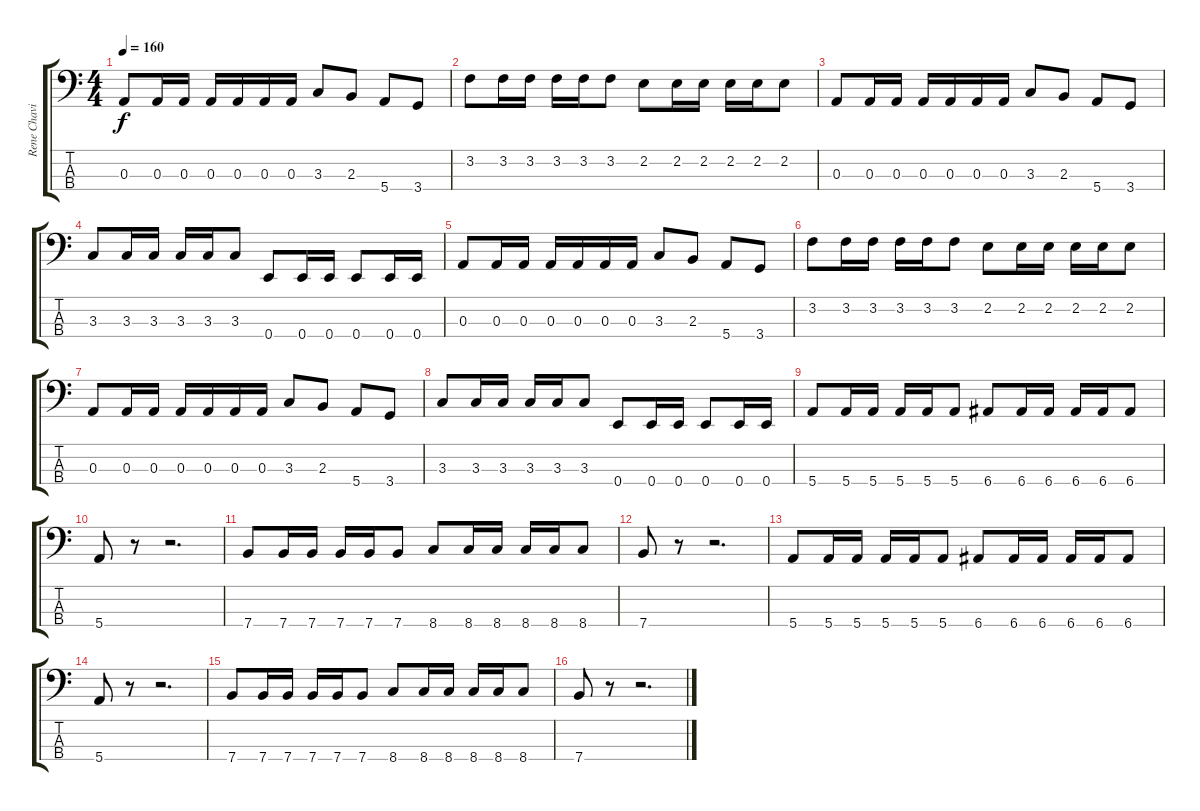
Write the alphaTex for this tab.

\track ("Rene Chavin" "Rene Chavi") {instrument electricbassfinger}
\staff {score tabs}
\tuning (G2 D2 A1 E1) {hide}
\ts (4 4)
\tempo 160
\clef f4
\ks c
0.3.8{dy f instrument electricbassfinger} 0.3.16 0.3.16 0.3.16 0.3.16 0.3.16 0.3.16 3.3.8 2.3.8 5.4.8 3.4.8 |
3.2.8 3.2.16 3.2.16 3.2.16 3.2.16 3.2.8 2.2.8 2.2.16 2.2.16 2.2.16 2.2.16 2.2.8 |
0.3.8 0.3.16 0.3.16 0.3.16 0.3.16 0.3.16 0.3.16 3.3.8 2.3.8 5.4.8 3.4.8 |
3.3.8 3.3.16 3.3.16 3.3.16 3.3.16 3.3.8 0.4.8 0.4.16 0.4.16 0.4.8 0.4.16 0.4.16 |
0.3.8 0.3.16 0.3.16 0.3.16 0.3.16 0.3.16 0.3.16 3.3.8 2.3.8 5.4.8 3.4.8 |
3.2.8 3.2.16 3.2.16 3.2.16 3.2.16 3.2.8 2.2.8 2.2.16 2.2.16 2.2.16 2.2.16 2.2.8 |
0.3.8 0.3.16 0.3.16 0.3.16 0.3.16 0.3.16 0.3.16 3.3.8 2.3.8 5.4.8 3.4.8 |
3.3.8 3.3.16 3.3.16 3.3.16 3.3.16 3.3.8 0.4.8 0.4.16 0.4.16 0.4.8 0.4.16 0.4.16 |
5.4.8 5.4.16 5.4.16 5.4.16 5.4.16 5.4.8 6.4.8 6.4.16 6.4.16 6.4.16 6.4.16 6.4.8 |
5.4.8 r.8 r.2{d} |
7.4.8 7.4.16 7.4.16 7.4.16 7.4.16 7.4.8 8.4.8 8.4.16 8.4.16 8.4.16 8.4.16 8.4.8 |
7.4.8 r.8 r.2{d} |
5.4.8 5.4.16 5.4.16 5.4.16 5.4.16 5.4.8 6.4.8 6.4.16 6.4.16 6.4.16 6.4.16 6.4.8 |
5.4.8 r.8 r.2{d} |
7.4.8 7.4.16 7.4.16 7.4.16 7.4.16 7.4.8 8.4.8 8.4.16 8.4.16 8.4.16 8.4.16 8.4.8 |
7.4.8 r.8 r.2{d}
